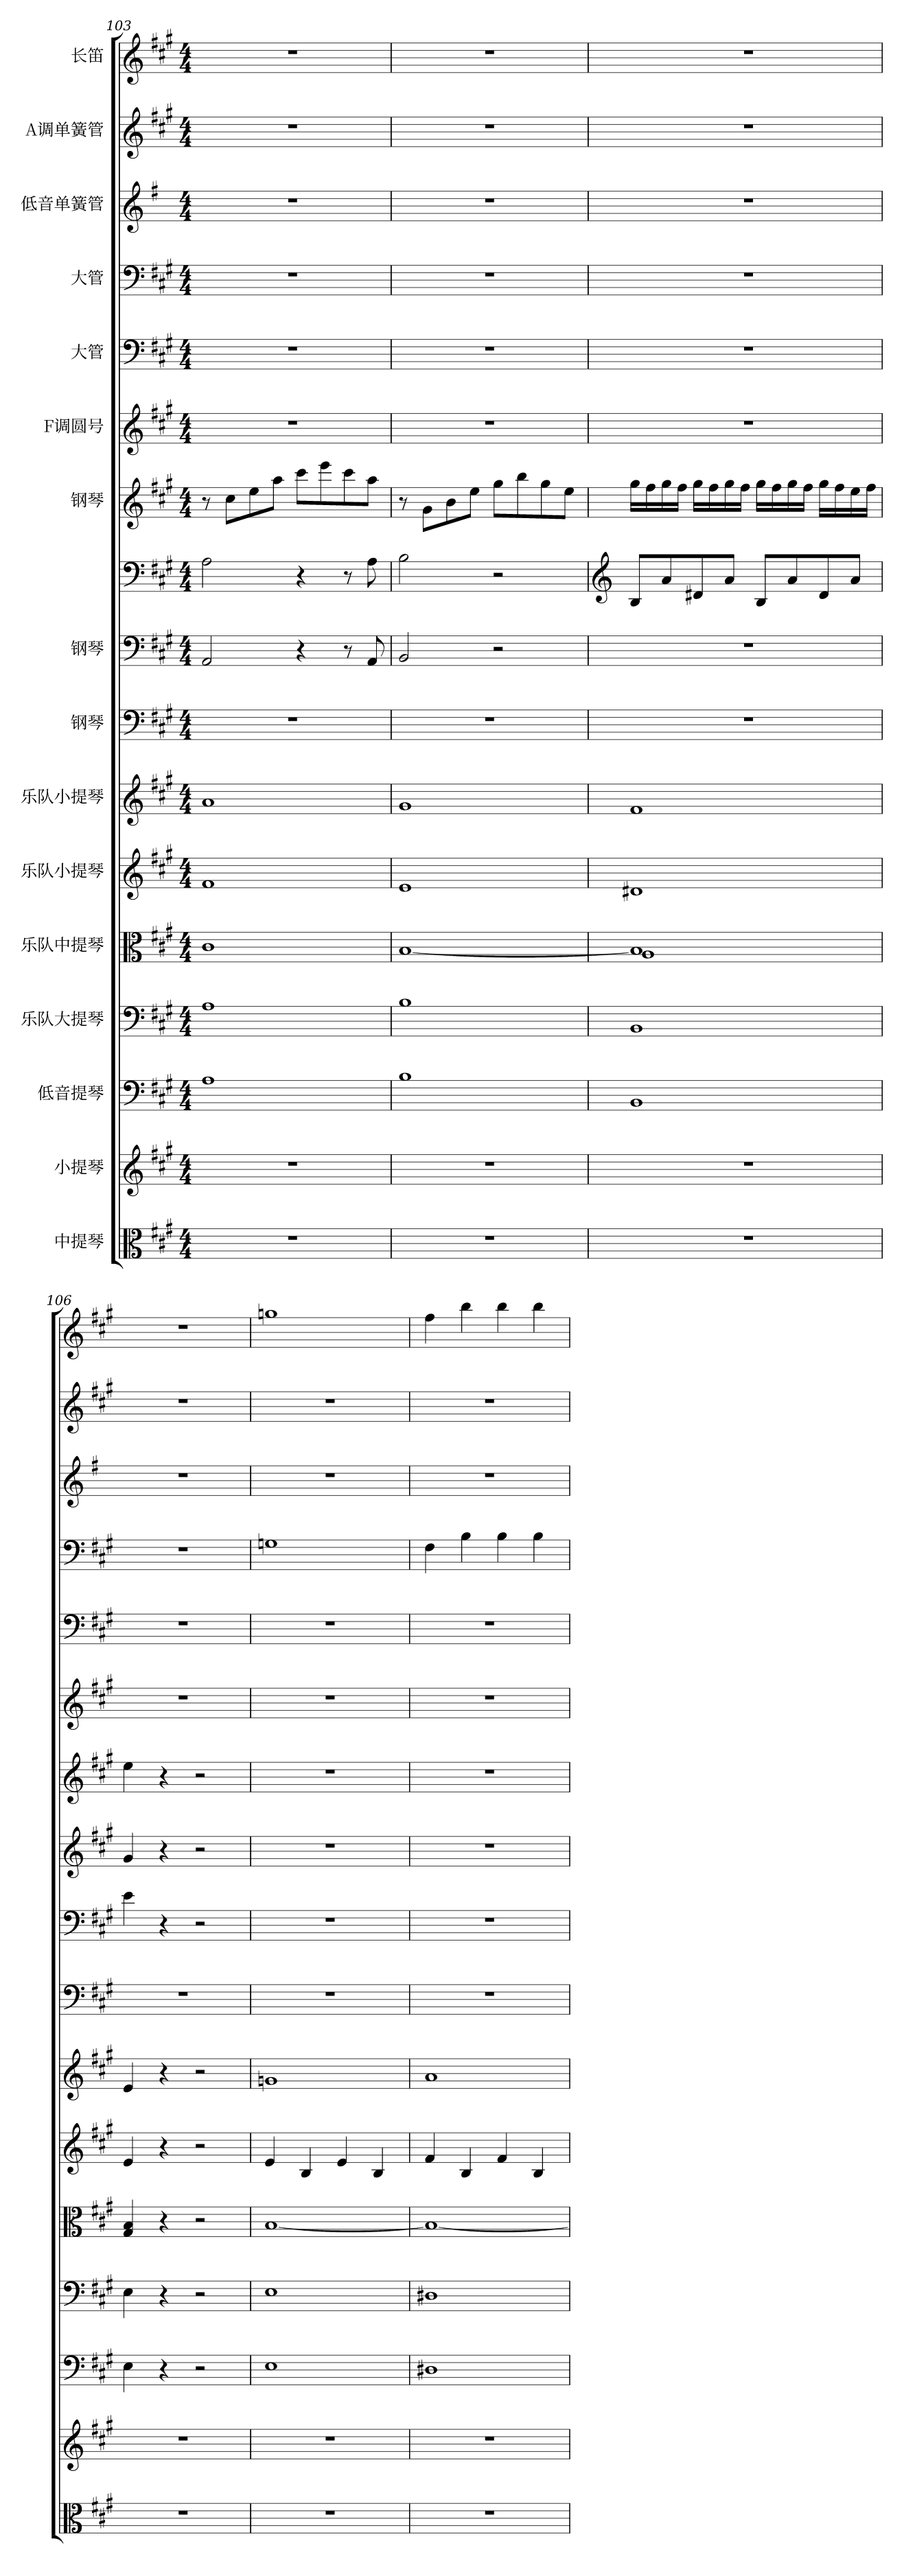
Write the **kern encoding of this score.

**kern	**kern	**kern	**kern	**kern	**kern	**kern	**kern	**kern	**kern	**kern	**kern	**kern	**kern	**kern	**kern	**kern
*part16	*part15	*part14	*part13	*part12	*part11	*part10	*part9	*part8	*part8	*part7	*part6	*part5	*part4	*part3	*part2	*part1
*staff17	*staff16	*staff15	*staff14	*staff13	*staff12	*staff11	*staff10	*staff9	*staff8	*staff7	*staff6	*staff5	*staff4	*staff3	*staff2	*staff1
*I"中提琴	*I"小提琴	*I"低音提琴	*I"乐队大提琴	*I"乐队中提琴	*I"乐队小提琴	*I"乐队小提琴	*I"钢琴	*I"钢琴	*	*I"钢琴	*I"F调圆号	*I"大管	*I"大管	*I"低音单簧管	*I"A调单簧管	*I"长笛
!!LO:PB:g=z
*clefC3	*clefG2	*clefF4	*clefF4	*clefC3	*clefG2	*clefG2	*clefF4	*clefF4	*clefF4	*clefG2	*clefG2	*clefF4	*clefF4	*clefG2	*clefG2	*clefG2
*	*	*ITrd7c12	*	*	*	*	*	*	*	*	*ITrd4c7	*	*	*ITrd8c14	*ITrd2c3	*
*k[f#c#g#]	*k[f#c#g#]	*k[f#c#g#]	*k[f#c#g#]	*k[f#c#g#]	*k[f#c#g#]	*k[f#c#g#]	*k[f#c#g#]	*k[f#c#g#]	*k[f#c#g#]	*k[f#c#g#]	*k[f#c#]	*k[f#c#g#]	*k[f#c#g#]	*k[f#]	*k[f#c#g#d#a#e#]	*k[f#c#g#]
*M4/4	*M4/4	*M4/4	*M4/4	*M4/4	*M4/4	*M4/4	*M4/4	*M4/4	*M4/4	*M4/4	*M4/4	*M4/4	*M4/4	*M4/4	*M4/4	*M4/4
=103	=103	=103	=103	=103	=103	=103	=103	=103	=103	=103	=103	=103	=103	=103	=103	=103
1r	1r	1AA	1A	1c#	1f#	1a	1r	2AA/	2A\	8r	1r	1r	1r	1r	1r	1r
.	.	.	.	.	.	.	.	.	.	8cc#\L	.	.	.	.	.	.
.	.	.	.	.	.	.	.	.	.	8ee\	.	.	.	.	.	.
.	.	.	.	.	.	.	.	.	.	8aa\J	.	.	.	.	.	.
.	.	.	.	.	.	.	.	4r	4r	8ccc#\L	.	.	.	.	.	.
.	.	.	.	.	.	.	.	.	.	8eee\	.	.	.	.	.	.
.	.	.	.	.	.	.	.	8r	8r	8ccc#\	.	.	.	.	.	.
.	.	.	.	.	.	.	.	8AA/	8A\	8aa\J	.	.	.	.	.	.
=104	=104	=104	=104	=104	=104	=104	=104	=104	=104	=104	=104	=104	=104	=104	=104	=104
1r	1r	1BB	1B	[1B	1e	1g#	1r	2BB/	2B\	8r	1r	1r	1r	1r	1r	1r
.	.	.	.	.	.	.	.	.	.	8g#\L	.	.	.	.	.	.
.	.	.	.	.	.	.	.	.	.	8b\	.	.	.	.	.	.
.	.	.	.	.	.	.	.	.	.	8ee\J	.	.	.	.	.	.
.	.	.	.	.	.	.	.	2r	2r	8gg#\L	.	.	.	.	.	.
.	.	.	.	.	.	.	.	.	.	8bb\	.	.	.	.	.	.
.	.	.	.	.	.	.	.	.	.	8gg#\	.	.	.	.	.	.
.	.	.	.	.	.	.	.	.	.	8ee\J	.	.	.	.	.	.
=105	=105	=105	=105	=105	=105	=105	=105	=105	=105	=105	=105	=105	=105	=105	=105	=105
*	*	*	*	*	*	*	*	*	*clefG2	*	*	*	*	*	*	*
*	*	*	*	*	*	*	*	*	*	*	*	*	*	*	*	*MM248
*	*	*	*	*^	*	*	*	*	*	*	*	*	*	*	*	*
1r	1r	1BBB	1BB	1B]	1A	1d#X	1f#	1r	1r	8B/L	16gg#\LL	1r	1r	1r	1r	1r	1r
.	.	.	.	.	.	.	.	.	.	.	16ff#\	.	.	.	.	.	.
.	.	.	.	.	.	.	.	.	.	8a/	16gg#\	.	.	.	.	.	.
.	.	.	.	.	.	.	.	.	.	.	16ff#\JJ	.	.	.	.	.	.
.	.	.	.	.	.	.	.	.	.	8d#X/	16gg#\LL	.	.	.	.	.	.
.	.	.	.	.	.	.	.	.	.	.	16ff#\	.	.	.	.	.	.
.	.	.	.	.	.	.	.	.	.	8a/J	16gg#\	.	.	.	.	.	.
.	.	.	.	.	.	.	.	.	.	.	16ff#\JJ	.	.	.	.	.	.
.	.	.	.	.	.	.	.	.	.	8B/L	16gg#\LL	.	.	.	.	.	.
.	.	.	.	.	.	.	.	.	.	.	16ff#\	.	.	.	.	.	.
.	.	.	.	.	.	.	.	.	.	8a/	16gg#\	.	.	.	.	.	.
.	.	.	.	.	.	.	.	.	.	.	16ff#\JJ	.	.	.	.	.	.
.	.	.	.	.	.	.	.	.	.	8d#/	16gg#\LL	.	.	.	.	.	.
.	.	.	.	.	.	.	.	.	.	.	16ff#\	.	.	.	.	.	.
.	.	.	.	.	.	.	.	.	.	8a/J	16ee\	.	.	.	.	.	.
.	.	.	.	.	.	.	.	.	.	.	16ff#\JJ	.	.	.	.	.	.
*	*	*	*	*v	*v	*	*	*	*	*	*	*	*	*	*	*	*
=106	=106	=106	=106	=106	=106	=106	=106	=106	=106	=106	=106	=106	=106	=106	=106	=106
*	*	*	*	*	*	*	*	*	*	*	*	*	*	*	*	*MM243
1r	1r	4EE\	4E\	4G#/ 4B/	4e/	4e/	1r	4e\	4g#/	4ee\	1r	1r	1r	1r	1r	1r
.	.	4r	4r	4r	4r	4r	.	4r	4r	4r	.	.	.	.	.	.
.	.	2r	2r	2r	2r	2r	.	2r	2r	2r	.	.	.	.	.	.
!!LO:PB:g=z
=107	=107	=107	=107	=107	=107	=107	=107	=107	=107	=107	=107	=107	=107	=107	=107	=107
*	*	*	*	*	*	*	*	*	*	*	*	*	*	*	*	*MM256
1r	1r	1EE	1E	[1B	4e/	1gn	1r	1r	1r	1r	1r	1r	1Gn	1r	1r	1ggn
.	.	.	.	.	4B/	.	.	.	.	.	.	.	.	.	.	.
.	.	.	.	.	4e/	.	.	.	.	.	.	.	.	.	.	.
.	.	.	.	.	4B/	.	.	.	.	.	.	.	.	.	.	.
=108	=108	=108	=108	=108	=108	=108	=108	=108	=108	=108	=108	=108	=108	=108	=108	=108
1r	1r	1DD#X	1D#X	1B_	4f#/	1a	1r	1r	1r	1r	1r	1r	4F#\	1r	1r	4ff#\
.	.	.	.	.	4B/	.	.	.	.	.	.	.	4B\	.	.	4bb\
.	.	.	.	.	4f#/	.	.	.	.	.	.	.	4B\	.	.	4bb\
.	.	.	.	.	4B/	.	.	.	.	.	.	.	4B\	.	.	4bb\
=	=	=	=	=	=	=	=	=	=	=	=	=	=	=	=	=
*-	*-	*-	*-	*-	*-	*-	*-	*-	*-	*-	*-	*-	*-	*-	*-	*-
